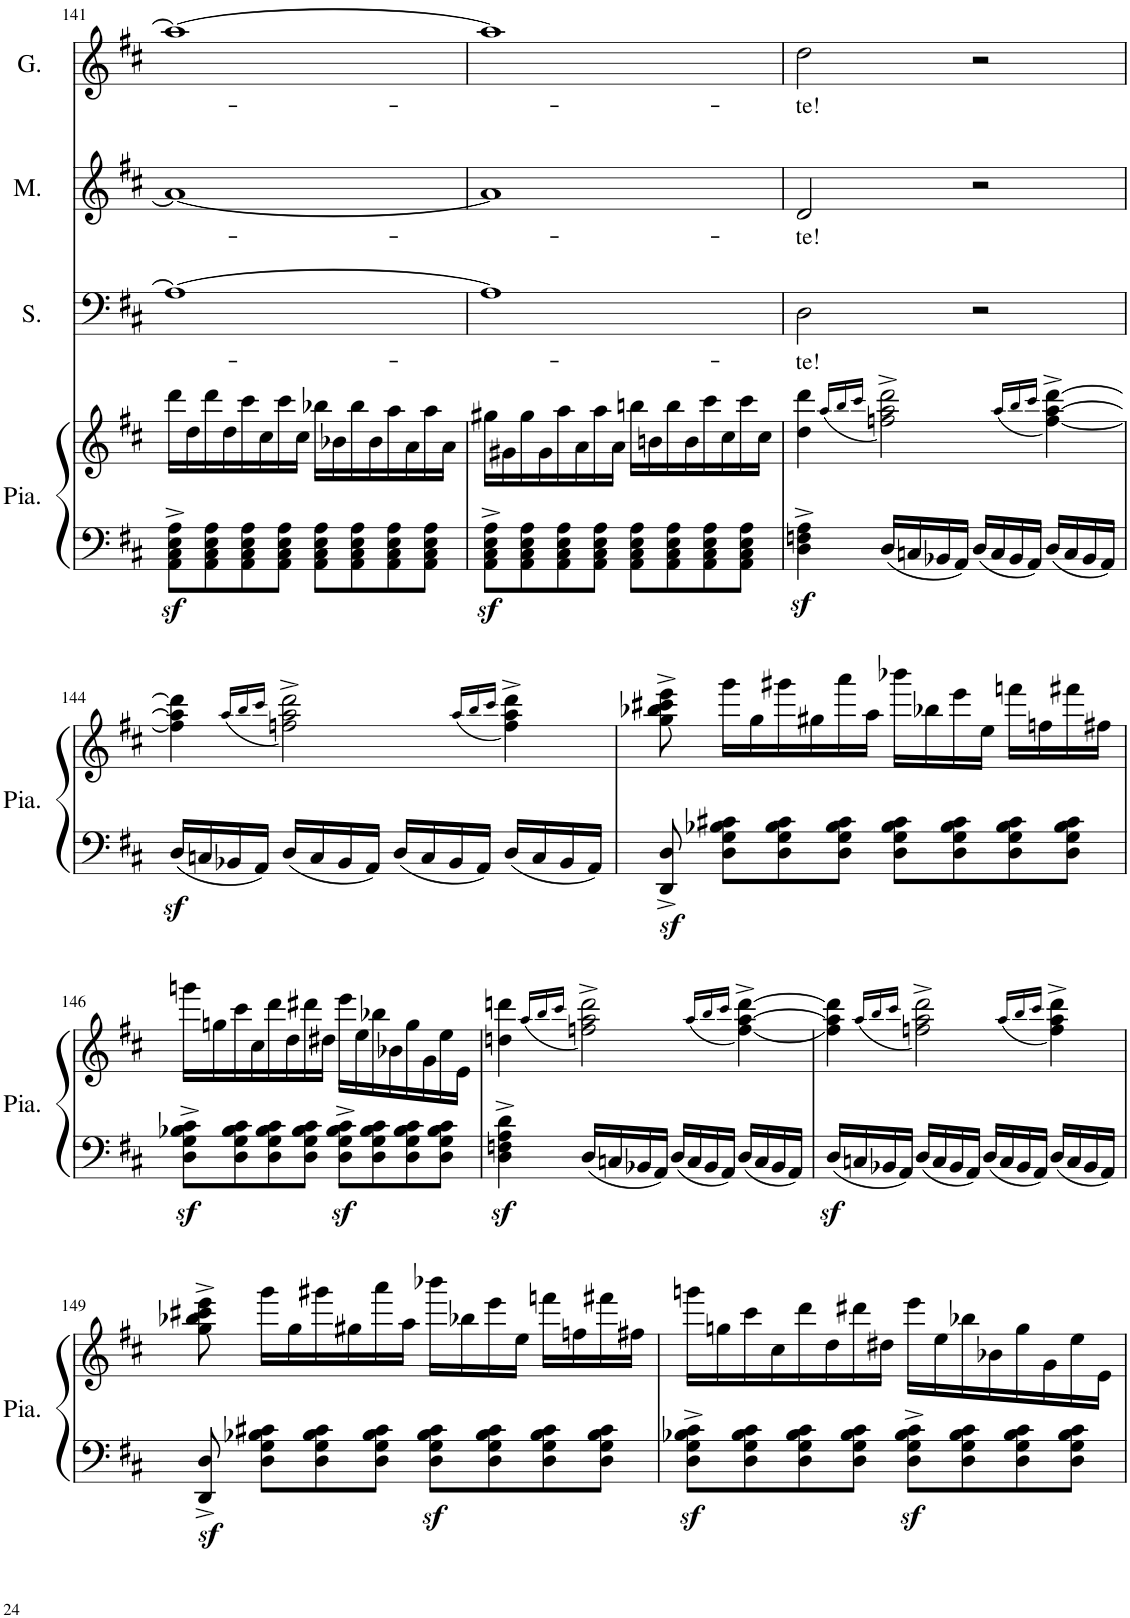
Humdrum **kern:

**kern	**kern	**kern	**text	**kern	**text	**kern	**text
*part4	*part4	*part3	*part3	*part2	*part2	*part1	*part1
*staff5	*staff4	*staff3	*staff3	*staff2	*staff2	*staff1	*staff1
*I"Piano	*	*I"Sparafucile	*	*I"Magdalena	*	*I"Gilda	*
*I'Pia.	*	*I'S.	*	*I'M.	*	*I'G.	*
!!LO:PB:g=z
*clefF4	*clefG2	*clefF4	*	*clefG2	*	*clefG2	*
*k[f#c#]	*k[f#c#]	*k[f#c#]	*	*k[f#c#]	*	*k[f#c#]	*
*M4/4	*M4/4	*M4/4	*	*M4/4	*	*M4/4	*
=141	=141	=141	=141	=141	=141	=141	=141
8AA\z<^ 8C#\z<^ 8E\z<^ 8A\z<^L	16ddd\LL	1A_	.	1a_	.	1aa_	.
.	16dd\	.	.	.	.	.	.
8AA\ 8C#\ 8E\ 8A\	16ddd\	.	.	.	.	.	.
.	16dd\	.	.	.	.	.	.
8AA\ 8C#\ 8E\ 8A\	16ccc#\	.	.	.	.	.	.
.	16cc#\	.	.	.	.	.	.
8AA\ 8C#\ 8E\ 8A\J	16ccc#\	.	.	.	.	.	.
.	16cc#\JJ	.	.	.	.	.	.
8AA\ 8C#\ 8E\ 8A\L	16bb-X\LL	.	.	.	.	.	.
.	16b-X\	.	.	.	.	.	.
8AA\ 8C#\ 8E\ 8A\	16bb-\	.	.	.	.	.	.
.	16b-\	.	.	.	.	.	.
8AA\ 8C#\ 8E\ 8A\	16aa\	.	.	.	.	.	.
.	16a\	.	.	.	.	.	.
8AA\ 8C#\ 8E\ 8A\J	16aa\	.	.	.	.	.	.
.	16a\JJ	.	.	.	.	.	.
=142	=142	=142	=142	=142	=142	=142	=142
8AA\z<^ 8C#\z<^ 8E\z<^ 8A\z<^L	16gg#X\LL	1A]	.	1a]	.	1aa]	.
.	16g#X\	.	.	.	.	.	.
8AA\ 8C#\ 8E\ 8A\	16gg#\	.	.	.	.	.	.
.	16g#\	.	.	.	.	.	.
8AA\ 8C#\ 8E\ 8A\	16aa\	.	.	.	.	.	.
.	16a\	.	.	.	.	.	.
8AA\ 8C#\ 8E\ 8A\J	16aa\	.	.	.	.	.	.
.	16a\JJ	.	.	.	.	.	.
8AA\ 8C#\ 8E\ 8A\L	16bbn\LL	.	.	.	.	.	.
.	16bn\	.	.	.	.	.	.
8AA\ 8C#\ 8E\ 8A\	16bb\	.	.	.	.	.	.
.	16b\	.	.	.	.	.	.
8AA\ 8C#\ 8E\ 8A\	16ccc#\	.	.	.	.	.	.
.	16cc#\	.	.	.	.	.	.
8AA\ 8C#\ 8E\ 8A\J	16ccc#\	.	.	.	.	.	.
.	16cc#\JJ	.	.	.	.	.	.
=143	=143	=143	=143	=143	=143	=143	=143
!	!	!	!LO:LY:b	!	!LO:LY:b	!	!LO:LY:b
4D\z<^ 4Fn\z<^ 4A\z<^	4dd\ 4ddd\	2D\	-te!	2d/	-te!	2dd\	-te!
.	(16qaa/LL	.	.	.	.	.	.
.	16qbb/	.	.	.	.	.	.
.	16qccc#/JJ	.	.	.	.	.	.
16D/LL	2ffn\^ 2aa\^ 2ddd\^)	.	.	.	.	.	.
16Cn/	.	.	.	.	.	.	.
16BB-X/	.	.	.	.	.	.	.
16AA/JJ	.	.	.	.	.	.	.
16D/LL	.	2r	.	2r	.	2r	.
16C/	.	.	.	.	.	.	.
16BB-/	.	.	.	.	.	.	.
16AA/JJ	.	.	.	.	.	.	.
.	(16qaa/LL	.	.	.	.	.	.
.	16qbb/	.	.	.	.	.	.
.	16qccc#/JJ	.	.	.	.	.	.
16D/LL	[4ff\^ [4aa\^ [4ddd\^)	.	.	.	.	.	.
16C/	.	.	.	.	.	.	.
16BB-/	.	.	.	.	.	.	.
16AA/JJ	.	.	.	.	.	.	.
!!LO:LB:g=z
=144	=144	=144	=144	=144	=144	=144	=144
16Dz</LL	4ff\] 4aa\] 4ddd\]	1r	.	1r	.	1r	.
16Cn/	.	.	.	.	.	.	.
16BB-X/	.	.	.	.	.	.	.
16AA/JJ	.	.	.	.	.	.	.
.	(16qaa/LL	.	.	.	.	.	.
.	16qbb/	.	.	.	.	.	.
.	16qccc#/JJ	.	.	.	.	.	.
16D/LL	2ffn\^ 2aa\^ 2ddd\^)	.	.	.	.	.	.
16C/	.	.	.	.	.	.	.
16BB-/	.	.	.	.	.	.	.
16AA/JJ	.	.	.	.	.	.	.
16D/LL	.	.	.	.	.	.	.
16C/	.	.	.	.	.	.	.
16BB-/	.	.	.	.	.	.	.
16AA/JJ	.	.	.	.	.	.	.
.	(16qaa/LL	.	.	.	.	.	.
.	16qbb/	.	.	.	.	.	.
.	16qccc#/JJ	.	.	.	.	.	.
16D/LL	4ff\^ 4aa\^ 4ddd\^)	.	.	.	.	.	.
16C/	.	.	.	.	.	.	.
16BB-/	.	.	.	.	.	.	.
16AA/JJ	.	.	.	.	.	.	.
=145	=145	=145	=145	=145	=145	=145	=145
8DD/z<^ 8D/z<^	8gg\^ 8bb-X\^ 8ccc#X\^ 8eee\^	1r	.	1r	.	1r	.
8D\ 8G\ 8B-X\ 8c#X\L	16ggg\LL	.	.	.	.	.	.
.	16gg\	.	.	.	.	.	.
8D\ 8G\ 8B-\ 8c#\	16ggg#X\	.	.	.	.	.	.
.	16gg#X\	.	.	.	.	.	.
8D\ 8G\ 8B-\ 8c#\J	16aaa\	.	.	.	.	.	.
.	16aa\JJ	.	.	.	.	.	.
8D\ 8G\ 8B-\ 8c#\L	16bbb-X\LL	.	.	.	.	.	.
.	16bb-X\	.	.	.	.	.	.
8D\ 8G\ 8B-\ 8c#\	16eee\	.	.	.	.	.	.
.	16ee\JJ	.	.	.	.	.	.
8D\ 8G\ 8B-\ 8c#\	16fffn\LL	.	.	.	.	.	.
.	16ffn\	.	.	.	.	.	.
8D\ 8G\ 8B-\ 8c#\J	16fff#X\	.	.	.	.	.	.
.	16ff#X\JJ	.	.	.	.	.	.
!!LO:LB:g=z
=146	=146	=146	=146	=146	=146	=146	=146
8D\z<^ 8G\z<^ 8B-X\z<^ 8c#\z<^L	16gggn\LL	1r	.	1r	.	1r	.
.	16ggn\	.	.	.	.	.	.
8D\ 8G\ 8B-\ 8c#\	16ccc#\	.	.	.	.	.	.
.	16cc#\	.	.	.	.	.	.
8D\ 8G\ 8B-\ 8c#\	16ddd\	.	.	.	.	.	.
.	16dd\	.	.	.	.	.	.
8D\ 8G\ 8B-\ 8c#\J	16ddd#X\	.	.	.	.	.	.
.	16dd#X\JJ	.	.	.	.	.	.
8D\z<^ 8G\z<^ 8B-\z<^ 8c#\z<^L	16eee\LL	.	.	.	.	.	.
.	16ee\	.	.	.	.	.	.
8D\ 8G\ 8B-\ 8c#\	16bb-X\	.	.	.	.	.	.
.	16b-X\	.	.	.	.	.	.
8D\ 8G\ 8B-\ 8c#\	16gg\	.	.	.	.	.	.
.	16g\	.	.	.	.	.	.
8D\ 8G\ 8B-\ 8c#\J	16ee\	.	.	.	.	.	.
.	16e\JJ	.	.	.	.	.	.
=147	=147	=147	=147	=147	=147	=147	=147
4D\z<^ 4Fn\z<^ 4A\z<^ 4d\z<^	4ddn\ 4dddn\	1r	.	1r	.	1r	.
.	(16qaa/LL	.	.	.	.	.	.
.	16qbb/	.	.	.	.	.	.
.	16qccc#/JJ	.	.	.	.	.	.
16D/LL	2ffn\^ 2aa\^ 2ddd\^)	.	.	.	.	.	.
16Cn/	.	.	.	.	.	.	.
16BB-X/	.	.	.	.	.	.	.
16AA/JJ	.	.	.	.	.	.	.
16D/LL	.	.	.	.	.	.	.
16C/	.	.	.	.	.	.	.
16BB-/	.	.	.	.	.	.	.
16AA/JJ	.	.	.	.	.	.	.
.	(16qaa/LL	.	.	.	.	.	.
.	16qbb/	.	.	.	.	.	.
.	16qccc#/JJ	.	.	.	.	.	.
16D/LL	[4ff\^ [4aa\^ [4ddd\^)	.	.	.	.	.	.
16C/	.	.	.	.	.	.	.
16BB-/	.	.	.	.	.	.	.
16AA/JJ	.	.	.	.	.	.	.
=148	=148	=148	=148	=148	=148	=148	=148
16Dz</LL	4ff\] 4aa\] 4ddd\]	1r	.	1r	.	1r	.
16Cn/	.	.	.	.	.	.	.
16BB-X/	.	.	.	.	.	.	.
16AA/JJ	.	.	.	.	.	.	.
.	(16qaa/LL	.	.	.	.	.	.
.	16qbb/	.	.	.	.	.	.
.	16qccc#/JJ	.	.	.	.	.	.
16D/LL	2ffn\^ 2aa\^ 2ddd\^)	.	.	.	.	.	.
16C/	.	.	.	.	.	.	.
16BB-/	.	.	.	.	.	.	.
16AA/JJ	.	.	.	.	.	.	.
16D/LL	.	.	.	.	.	.	.
16C/	.	.	.	.	.	.	.
16BB-/	.	.	.	.	.	.	.
16AA/JJ	.	.	.	.	.	.	.
.	(16qaa/LL	.	.	.	.	.	.
.	16qbb/	.	.	.	.	.	.
.	16qccc#/JJ	.	.	.	.	.	.
16D/LL	4ff\^ 4aa\^ 4ddd\^)	.	.	.	.	.	.
16C/	.	.	.	.	.	.	.
16BB-/	.	.	.	.	.	.	.
16AA/JJ	.	.	.	.	.	.	.
!!LO:LB:g=z
=149	=149	=149	=149	=149	=149	=149	=149
8DD/z<^ 8D/z<^	8gg\^ 8bb-X\^ 8ccc#X\^ 8eee\^	1r	.	1r	.	1r	.
8D\ 8G\ 8B-X\ 8c#X\L	16ggg\LL	.	.	.	.	.	.
.	16gg\	.	.	.	.	.	.
8D\ 8G\ 8B-\ 8c#\	16ggg#X\	.	.	.	.	.	.
.	16gg#X\	.	.	.	.	.	.
8D\ 8G\ 8B-\ 8c#\J	16aaa\	.	.	.	.	.	.
.	16aa\JJ	.	.	.	.	.	.
8D\z< 8G\z< 8B-\z< 8c#\z<L	16bbb-X\LL	.	.	.	.	.	.
.	16bb-X\	.	.	.	.	.	.
8D\ 8G\ 8B-\ 8c#\	16eee\	.	.	.	.	.	.
.	16ee\JJ	.	.	.	.	.	.
8D\ 8G\ 8B-\ 8c#\	16fffn\LL	.	.	.	.	.	.
.	16ffn\	.	.	.	.	.	.
8D\ 8G\ 8B-\ 8c#\J	16fff#X\	.	.	.	.	.	.
.	16ff#X\JJ	.	.	.	.	.	.
=150	=150	=150	=150	=150	=150	=150	=150
8D\z<^ 8G\z<^ 8B-X\z<^ 8c#\z<^L	16gggn\LL	1r	.	1r	.	1r	.
.	16ggn\	.	.	.	.	.	.
8D\ 8G\ 8B-\ 8c#\	16ccc#\	.	.	.	.	.	.
.	16cc#\	.	.	.	.	.	.
8D\ 8G\ 8B-\ 8c#\	16ddd\	.	.	.	.	.	.
.	16dd\	.	.	.	.	.	.
8D\ 8G\ 8B-\ 8c#\J	16ddd#X\	.	.	.	.	.	.
.	16dd#X\JJ	.	.	.	.	.	.
8D\z<^ 8G\z<^ 8B-\z<^ 8c#\z<^L	16eee\LL	.	.	.	.	.	.
.	16ee\	.	.	.	.	.	.
8D\ 8G\ 8B-\ 8c#\	16bb-X\	.	.	.	.	.	.
.	16b-X\	.	.	.	.	.	.
8D\ 8G\ 8B-\ 8c#\	16gg\	.	.	.	.	.	.
.	16g\	.	.	.	.	.	.
8D\ 8G\ 8B-\ 8c#\J	16ee\	.	.	.	.	.	.
.	16e\JJ	.	.	.	.	.	.
=	=	=	=	=	=	=	=
*-	*-	*-	*-	*-	*-	*-	*-
